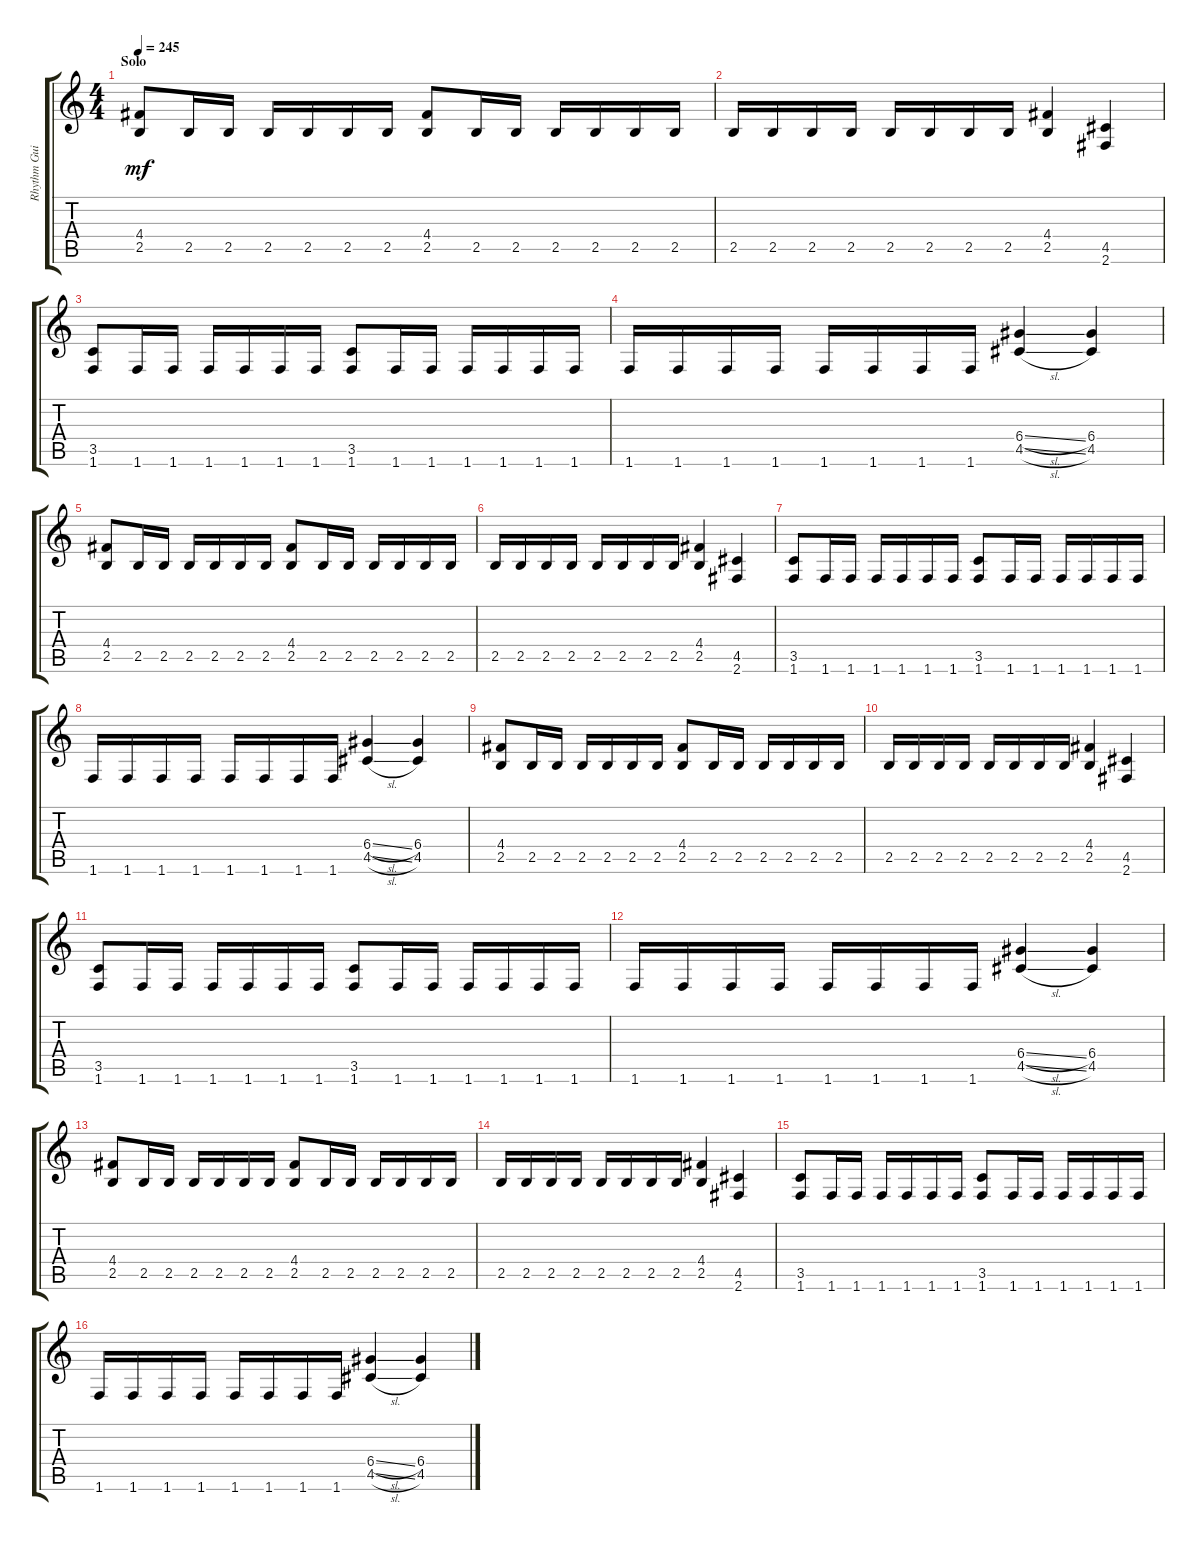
\track ("Rhythm Guitar" "Rhythm Gui") {instrument overdrivenguitar}
\staff {score tabs}
\tuning (E4 B3 G3 D3 A2 E2) {hide}
\ts (4 4)
\section ("" "Solo")
\tempo 245
\clef g2
\ks c
(4.4 2.5).8{dy mf} 2.5.16 2.5.16 2.5.16 2.5.16 2.5.16 2.5.16 (4.4 2.5).8 2.5.16 2.5.16 2.5.16 2.5.16 2.5.16 2.5.16 |
2.5.16 2.5.16 2.5.16 2.5.16 2.5.16 2.5.16 2.5.16 2.5.16 (4.4 2.5).4 (4.5 2.6).4 |
(3.5 1.6).8 1.6.16 1.6.16 1.6.16 1.6.16 1.6.16 1.6.16 (3.5 1.6).8 1.6.16 1.6.16 1.6.16 1.6.16 1.6.16 1.6.16 |
1.6.16 1.6.16 1.6.16 1.6.16 1.6.16 1.6.16 1.6.16 1.6.16 (6.4{sl} 4.5{sl}).4 (6.4 4.5).4 |
(4.4 2.5).8 2.5.16 2.5.16 2.5.16 2.5.16 2.5.16 2.5.16 (4.4 2.5).8 2.5.16 2.5.16 2.5.16 2.5.16 2.5.16 2.5.16 |
2.5.16 2.5.16 2.5.16 2.5.16 2.5.16 2.5.16 2.5.16 2.5.16 (4.4 2.5).4 (4.5 2.6).4 |
(3.5 1.6).8 1.6.16 1.6.16 1.6.16 1.6.16 1.6.16 1.6.16 (3.5 1.6).8 1.6.16 1.6.16 1.6.16 1.6.16 1.6.16 1.6.16 |
1.6.16 1.6.16 1.6.16 1.6.16 1.6.16 1.6.16 1.6.16 1.6.16 (6.4{sl} 4.5{sl}).4 (6.4 4.5).4 |
(4.4 2.5).8 2.5.16 2.5.16 2.5.16 2.5.16 2.5.16 2.5.16 (4.4 2.5).8 2.5.16 2.5.16 2.5.16 2.5.16 2.5.16 2.5.16 |
2.5.16 2.5.16 2.5.16 2.5.16 2.5.16 2.5.16 2.5.16 2.5.16 (4.4 2.5).4 (4.5 2.6).4 |
(3.5 1.6).8 1.6.16 1.6.16 1.6.16 1.6.16 1.6.16 1.6.16 (3.5 1.6).8 1.6.16 1.6.16 1.6.16 1.6.16 1.6.16 1.6.16 |
1.6.16 1.6.16 1.6.16 1.6.16 1.6.16 1.6.16 1.6.16 1.6.16 (6.4{sl} 4.5{sl}).4 (6.4 4.5).4 |
(4.4 2.5).8 2.5.16 2.5.16 2.5.16 2.5.16 2.5.16 2.5.16 (4.4 2.5).8 2.5.16 2.5.16 2.5.16 2.5.16 2.5.16 2.5.16 |
2.5.16 2.5.16 2.5.16 2.5.16 2.5.16 2.5.16 2.5.16 2.5.16 (4.4 2.5).4 (4.5 2.6).4 |
(3.5 1.6).8 1.6.16 1.6.16 1.6.16 1.6.16 1.6.16 1.6.16 (3.5 1.6).8 1.6.16 1.6.16 1.6.16 1.6.16 1.6.16 1.6.16 |
1.6.16 1.6.16 1.6.16 1.6.16 1.6.16 1.6.16 1.6.16 1.6.16 (6.4{sl} 4.5{sl}).4 (6.4 4.5).4
